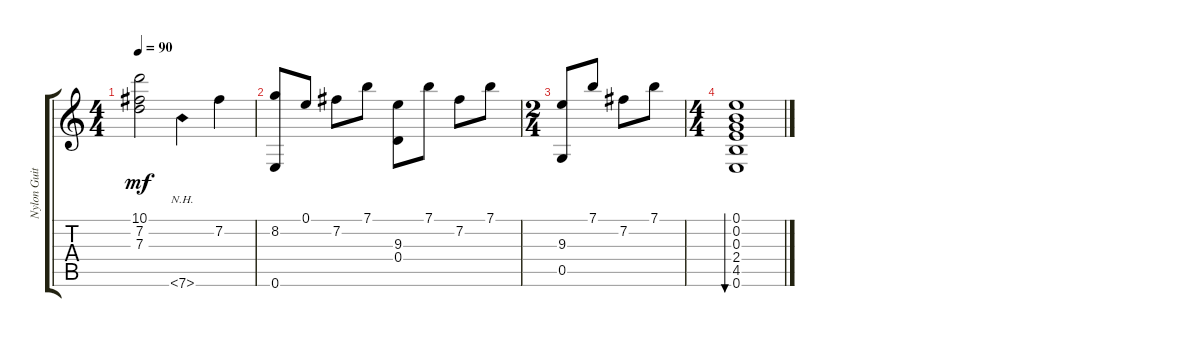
\track ("Nylon Guitar" "Nylon Guit") {instrument acousticguitarnylon}
\staff {score tabs}
\tuning (E4 B3 G3 D3 G2 E2) {hide}
\ts (4 4)
\tempo 90
\clef g2
\ks c
(10.1 7.2 7.3).2{dy mf} 7.6{nh}.4 7.2.4 |
(8.2 0.6).8 0.1.8 7.2.8 7.1.8 (9.3 0.4).8 7.1.8 7.2.8 7.1.8 |
\ts (2 4)
(9.3 0.5).8 7.1.8 7.2.8 7.1.8 |
\ts (4 4)
(0.1 0.2 0.3 2.4 4.5 0.6).1{bu 120}
